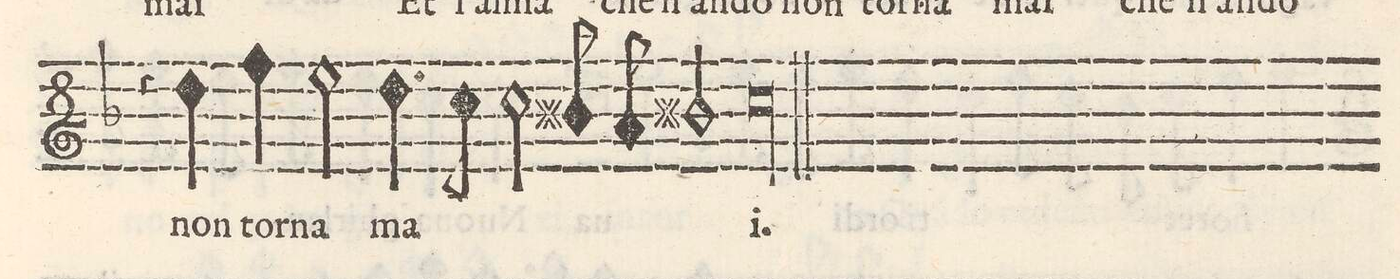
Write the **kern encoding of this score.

**kern	**text
*I"CANTO	*
*clefG2	*
*k[b-]	*
*met(C)	*
*M2/1	*
4r	.
4dd\	non
4ff\	tor-
2ee\	-na
4.dd\	ma-
8cc\	.
2cc\	.
=33-	=33-
8bn/	.
8a/	.
2bn/	.
00cc	-i.
=34-	=34-
1ryy	.
==	==
*-	*-
